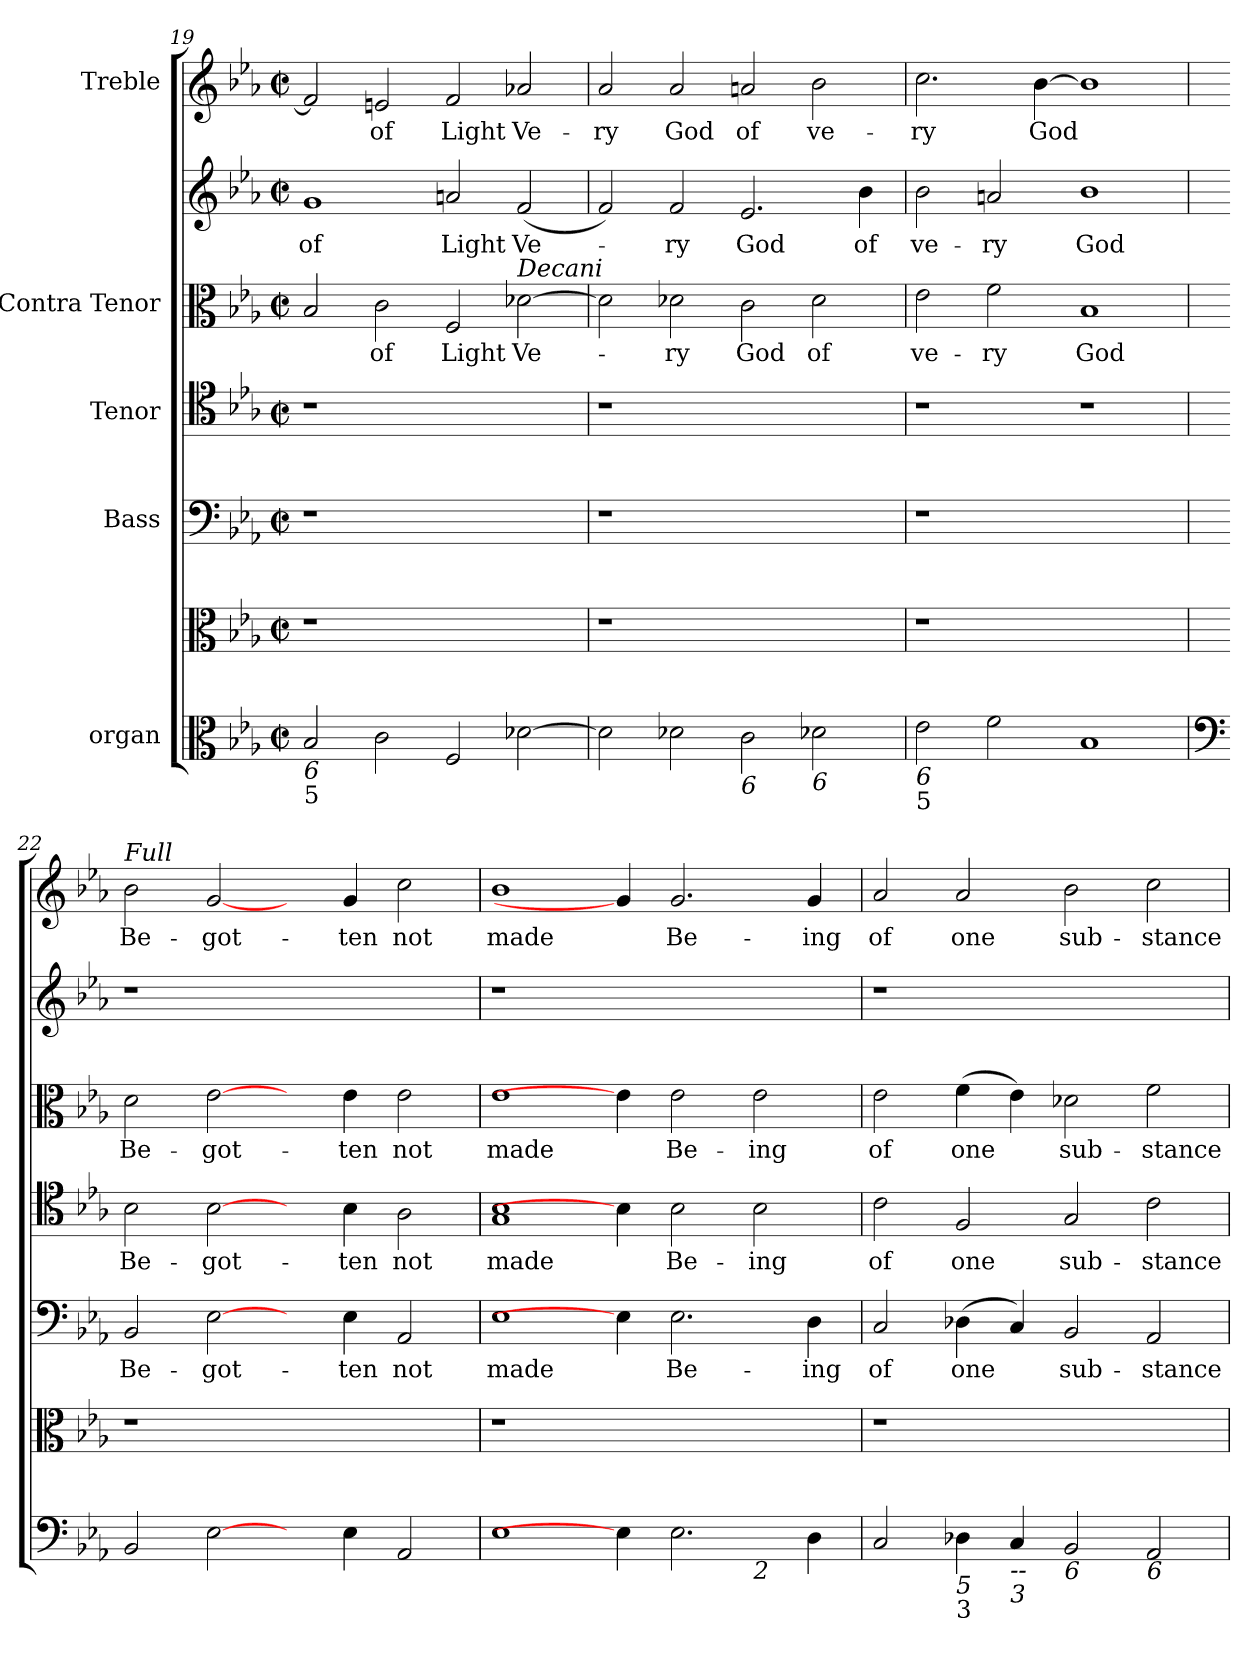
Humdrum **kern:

**kern	**kern	**kern	**text	**kern	**text	**kern	**text	**kern	**text	**kern	**text
*part7	*part6	*part5	*part5	*part4	*part4	*part3	*part3	*part2	*part2	*part1	*part1
*staff7	*staff6	*staff5	*staff5	*staff4	*staff4	*staff3	*staff3	*staff2	*staff2	*staff1	*staff1
*I"organ	*	*I"Bass	*	*I"Tenor	*	*I"Contra Tenor	*	*	*	*I"Treble	*
*clefC3	*clefC3	*clefF4	*	*clefC4	*	*clefC3	*	*clefG2	*	*clefG2	*
*k[b-e-a-]	*k[b-e-a-]	*k[b-e-a-]	*	*k[b-e-a-]	*	*k[b-e-a-]	*	*k[b-e-a-]	*	*k[b-e-a-]	*
*c:	*c:	*c:	*	*c:	*	*c:	*	*c:	*	*c:	*
*M2/2	*M2/2	*M2/2	*	*M2/2	*	*M2/2	*	*M2/2	*	*M2/2	*
*met(c|)	*met(c|)	*met(c|)	*	*met(c|)	*	*met(c|)	*	*met(c|)	*	*met(c|)	*
=19	=19	=19	=19	=19	=19	=19	=19	=19	=19	=19	=19
!LO:TX:b:i:t=6	!	!	!	!	!	!	!	!	!	!	!
!LO:TX:b:t=5	!	!	!	!	!	!	!	!	!	!	!
!	!	!	!	!	!	!	!	!	!LO:LY:b	!	!
2B-/	1r	1r	.	1r	.	2B-/	.	1g	of	2f/]	.
!	!	!	!	!	!	!	!LO:LY:b	!	!	!	!LO:LY:b
2c\	.	.	.	.	.	2c\	of	.	.	2en/	of
!	!	!	!	!	!	!	!LO:LY:b	!	!LO:LY:b	!	!LO:LY:b
2F/	1ryy	1ryy	.	1ryy	.	2F/	Light	2an/	Light	2f/	Light
!	!	!	!	!	!	!LO:TX:a:i:t=Decani	!	!	!	!	!
!	!	!	!	!	!	!	!LO:LY:b	!	!LO:LY:b	!	!LO:LY:b
[2d-X\	.	.	.	.	.	[2d-X\	Ve-	(<2f/	Ve-	2a-X/	Ve-
=20	=20	=20	=20	=20	=20	=20	=20	=20	=20	=20	=20
!	!	!	!	!	!	!	!	!	!	!	!LO:LY:b
2d-\]	1r	1r	.	1r	.	2d-\]	.	2f/)	.	2a-/	-ry
!	!	!	!	!	!	!	!LO:LY:b	!	!LO:LY:b	!	!LO:LY:b
2d-X\	.	.	.	.	.	2d-X\	-ry	2f/	-ry	2a-/	God
!LO:TX:b:i:t=6	!	!	!	!	!	!	!	!	!	!	!
!	!	!	!	!	!	!	!LO:LY:b	!	!LO:LY:b	!	!LO:LY:b
2c\	1ryy	1ryy	.	1ryy	.	2c\	God	2.e-/	God	2an/	of
!LO:TX:b:i:t=6	!	!	!	!	!	!	!	!	!	!	!
!	!	!	!	!	!	!	!LO:LY:b	!	!	!	!LO:LY:b
2d-X\	.	.	.	.	.	2d-\	of	.	.	2b-\	ve-
!	!	!	!	!	!	!	!	!	!LO:LY:b	!	!
.	.	.	.	.	.	.	.	4b-\	of	.	.
=21	=21	=21	=21	=21	=21	=21	=21	=21	=21	=21	=21
!LO:TX:b:i:t=6	!	!	!	!	!	!	!	!	!	!	!
!LO:TX:b:t=5	!	!	!	!	!	!	!	!	!	!	!
!	!	!	!	!	!	!	!LO:LY:b	!	!LO:LY:b	!	!LO:LY:b
2e-\	1r	1r	.	1r	.	2e-\	ve-	2b-\	ve-	2.cc\	-ry
!	!	!	!	!	!	!	!LO:LY:b	!	!LO:LY:b	!	!
2f\	.	.	.	.	.	2f\	-ry	2an/	-ry	.	.
!	!	!	!	!	!	!	!	!	!	!	!LO:LY:b
.	.	.	.	.	.	.	.	.	.	[4b-\	God
!	!	!	!	!	!	!	!LO:LY:b	!	!LO:LY:b	!	!
1B-	1ryy	1ryy	.	1r	.	1B-	God	1b-	God	1b-]	.
!!LO:PB:g=z
=22	=22	=22	=22	=22	=22	=22	=22	=22	=22	=22	=22
*clefF4	*	*	*	*	*	*	*	*	*	*	*
!	!	!	!	!	!	!	!	!	!	!LO:TX:a:i:t=Full	!
!	!	!	!LO:LY:b	!	!LO:LY:b	!	!LO:LY:b	!	!	!	!LO:LY:b
2BB-/	1r	2BB-/	Be-	2B-\	Be-	2d\	Be-	1r	.	2b-\	Be-
!	!	!	!LO:LY:b	!	!LO:LY:b	!	!LO:LY:b	!	!	!	!LO:LY:b
[2E-\	.	[2E-\	-got-	[2B-\	-got-	[2e-\	-got-	.	.	[2g/	-got-
4ryy	1ryy	4ryy	.	4ryy	.	4ryy	.	1ryy	.	4ryy	.
!	!	!	!LO:LY:b	!	!LO:LY:b	!	!LO:LY:b	!	!	!	!LO:LY:b
4E-\	.	4E-\	-ten	4B-\	-ten	4e-\	-ten	.	.	4g/	-ten
!	!	!	!LO:LY:b	!	!LO:LY:b	!	!LO:LY:b	!	!	!	!LO:LY:b
2AA-/	.	2AA-/	not	2A-\	not	2e-\	not	.	.	2cc\	not
=23	=23	=23	=23	=23	=23	=23	=23	=23	=23	=23	=23
!	!	!	!LO:LY:b	!	!LO:LY:b	!	!LO:LY:b	!	!	!	!LO:LY:b
*^	*	*	*	*	*	*	*	*	*	*	*
1E-	1..ryy	1r	1E-	made	1G 1B-	made	1e-	made	1r	.	1b-	made
4E-\]	.	1ryy	4E-\]	.	4B-\]	.	4e-\]	.	1ryy	.	4g/]	.
!	!	!	!	!LO:LY:b	!	!LO:LY:b	!	!LO:LY:b	!	!	!	!LO:LY:b
2.E-\	.	.	2.E-\	Be-	2B-\	Be-	2e-\	Be-	.	.	2.g/	Be-
!	!LO:TX:b:i:t=2	!	!	!	!	!	!	!	!	!	!	!
!	!	!	!	!	!	!LO:LY:b	!	!LO:LY:b	!	!	!	!
.	2ryy	.	.	.	2B-\	-ing	2e-\	-ing	.	.	.	.
!	!	!	!	!LO:LY:b	!	!	!	!	!	!	!	!LO:LY:b
4D\	.	4ryy	4D\	-ing	.	.	.	.	4ryy	.	4g/	-ing
=24	=24	=24	=24	=24	=24	=24	=24	=24	=24	=24	=24	=24
!LO:TX:b:i:t=6	!	!	!	!	!	!	!	!	!	!	!	!
!	!	!	!	!LO:LY:b	!	!LO:LY:b	!	!LO:LY:b	!	!	!	!LO:LY:b
*v	*v	*	*	*	*	*	*	*	*	*	*	*
2C/	1r	2C/	of	2c\	of	2e-\	of	1r	.	2a-/	of
!LO:TX:b:i:t=5	!	!	!	!	!	!	!	!	!	!	!
!LO:TX:b:t=3	!	!	!	!	!	!	!	!	!	!	!
!	!	!	!LO:LY:b	!	!LO:LY:b	!	!LO:LY:b	!	!	!	!LO:LY:b
4D-X\	.	(>4D-X\	one	2F/	one	(>4f\	one	.	.	2a-/	one
!LO:TX:b:i:t=--	!	!	!	!	!	!	!	!	!	!	!
!LO:TX:b:i:t=3	!	!	!	!	!	!	!	!	!	!	!
4C/	.	4C/)	.	.	.	4e-\)	.	.	.	.	.
!LO:TX:b:i:t=6	!	!	!	!	!	!	!	!	!	!	!
!	!	!	!LO:LY:b	!	!LO:LY:b	!	!LO:LY:b	!	!	!	!LO:LY:b
2BB-/	1ryy	2BB-/	sub-	2G/	sub-	2d-X\	sub-	1ryy	.	2b-\	sub-
!LO:TX:b:i:t=6	!	!	!	!	!	!	!	!	!	!	!
!	!	!	!LO:LY:b	!	!LO:LY:b	!	!LO:LY:b	!	!	!	!LO:LY:b
2AA-/	.	2AA-/	-stance	2c\	-stance	2f\	-stance	.	.	2cc\	-stance
=	=	=	=	=	=	=	=	=	=	=	=
*-	*-	*-	*-	*-	*-	*-	*-	*-	*-	*-	*-
